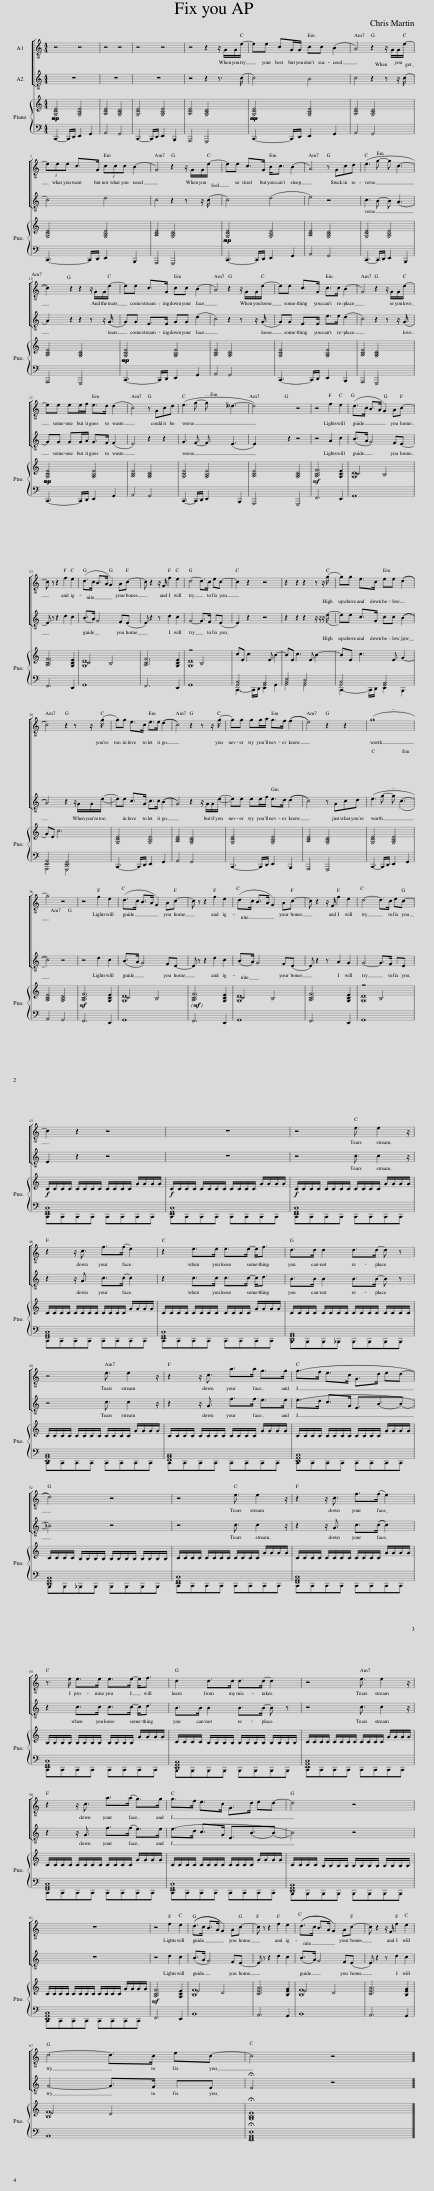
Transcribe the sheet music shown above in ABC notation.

X:1
%%score [ 1 2 ] { ( 3 5 ) | ( 4 6 ) }
L:1/8
M:4/4
I:linebreak $
K:C
V:1 treble
V:2 treble
V:3 treble
V:5 treble
V:4 bass
V:6 bass
V:1
 z4 z4 | z4 z4 | z4 z4 | z4 z2 z/ G/G/e/- | ee cG/G/ cc (B2 | %5
 A4) z2 z/ G/G/e/- |$ (3eee c>G (3ccc (B2 | G4) z2 z/ G/G/e/- | ee c>G B<c (B2 | A4) z Gcd | %10
 (e3 g- g c3- |$ c2) z2 z2 z/ G/G/e/- | ee c>G cc (B2 | A4) z2 z/ G/G/e/- | ee c>G c>c (B2 | %15
 G4) z2 z/ G/G/e/- |$ ee ee/f/ e>d (d2 | c4) z Gcd | (e3 g- g __d3- | d4) z4 | %20
 z4 f2 e2 | (d>c B>A G2) Ac- |$ c z z2 f2 e2 | (d>c B>A G2) Ac- | c z2 z/ F/ f2 e2 | %25
 d4- d>c ec- | c2 z2 z4 | z2 z2 z2 z z/ (g/ | g)g e>c ee ((d2 |$ c4)) z2 z z/ (g/ | %30
 g)g e>c e>e ((d2 | c4)) z2 z z/ (g/ | g)g gg/a/ g>f ((f2 | e4)) z2 z2 | (g8 |$ %35
 g4) z4 | z4 f2 e2 | (d>c B>A G2) Ac- | c z z2 f2 e2 | (d>c B>A G2) Ac- | %40
 c z2 z/ F/ f2 e2 | d4- d>c ec- |$ c2 z2 z4 | z8 | z4 e3/2 e2 z/ |$ %45
 z2 z/ c3/2 f>(f e2) | z2 e>e e>e- e<f | d>d d2 d>d- d z |$ z4 e3/2 e2 z/ | z2 z/ c3/2 a>a g>g | %50
 (g>f e>c G>d ed- |$ d4) z4 | z4 e3/2 e2 z/ | z2 z/ c3/2 f>(f e2) |$ z3/2 e/ e>e e>e- e<f | %55
 d2 d>d d>d- d2 | z4 e3/2 e2 z/ |$ z2 z/ c3/2 a>(a g>)g | g>f e>c G>d ed- | d4 z4 |$ %60
 z8 | z4 f2 e2 | ((d>c B>A G2)) Ac- | c z z2 f2 e2 | ((d>c B>A G2)) Ac- | %65
 c z2 z/ F/ f2 e2 |$ d4- d>c ec- | c4 z4 |] %68
V:2
 z8 | z8 | z8 | z4 z2 z3/2 (c/ | c4) B4 | %5
 c4 z2 z z/ (c/ |$ c4) d4 | c4 z2 z z/ (c/ | c4) (d4 | e4) z4 | %10
 c3 B- B (A3 |$ A2) z2 z2 z z/ (G/ | G)G E>E GG (d2 | c4) z2 z z/ (G/ | G)G E>E e>e (d2 | %15
 c4) z2 z z/ (G/ |$ G)G GG/A/ G>F (F2 | E4) z2 z2 | G3 F- F (E3 | E2) z2 z4 | %20
 z4 A2 c2 | (B>A G4) FE- |$ E z z2 d2 c2 | (B>A) G4 F(E | E) z2 z d2 c2 | %25
 G4- G>Fx(E | E2) z2 z4 | z2 z2 z2 z/ z/ z/ (e/- | e)e c>G cc ((B2 |$ A4)) z2 z/ G/G/(e/- | %30
 e)e c>G c>c ((B2 | G4)) z2 z/ G/G/(e/- | e)e ee/f/ e>d ((d2 | c4)) z Gcd | (e3 g- g (c3- |$ %35
 c4)) z4 | z4 d2 c2 | (B>A G4) FE- | E z z2 d2 c2 | (B>A) G4 F(E | %40
 E) z2 z A2 G2 | G4- G>FxE |$ E2 z2 z4 | z8 | z4 c3/2 c2 z/ |$ %45
 z2 z/ G3/2 c>(c c2) | z2 c>c c>c- c<d | B>B B2 B>B- B z |$ z4 c3/2 c2 z/ | z2 z/ G3/2 f>f e>e | %50
 (e>d c>G E3/2(B3/2(B) |$ _B4)) z4 | z4 c3/2 c2 z/ | z2 z/ G3/2 c>((c c2)) |$ z2 c>c c>c- c<d | %55
 B>B B2 B>B- B z | z4 c3/2 c2 z/ |$ z2 z/ G3/2 f>(f e>)e | (e>d c>G E3/2(B3/2(B) | B4)) z4 |$ %60
 z8 | z4 d2 c2 | (B>A G4) FE- | E z z2 d2 c2 | (B>A) G4 F(E | %65
 E) z2 z d2 c2 |$ G4- G>FxE | !fermata!E4 z4 |] %68
V:3
!mp!!mp! [G,CE]4 [G,B,E]4 | [A,CE]4 [G,B,D]4 | [G,CE]4 [G,B,E]4 | [A,CE]4 [G,B,D]4 |!mp!!mp! [G,CE]4 [G,B,E]4 | %5
 [A,CE]4 [G,B,D]4 |$ [G,CE]4 [G,B,E]4 | [A,CE]4 [G,B,D]4 |!mp!!mp! [G,CE]4 [G,B,E]4 | [A,CE]4 [G,B,D]4 | %10
 [G,CE]4 [G,B,E]4 |$ [A,CE]4 [G,B,D]4 |!mp!!mp! [G,CE]4 [G,B,E]4 | [A,CE]4 [G,B,D]4 | [G,CE]4 [G,B,E]4 | %15
 [A,CE]4 [G,B,D]4 |$!mp!!mp! [G,CE]4 [G,B,E]4 | [A,CE]4 [G,B,D]4 | [G,CE]4 [G,B,E]4 | [A,CE]4 [G,B,D]4 | %20
!mf! [A,CF]6 [G,CE]2 | C4 B,4 |$ [A,CF]6 [G,CE]2 | C4 B,4 | [A,CF]6 [G,CE]2 | %25
 z4 B,4 | cE c3 E B2- | BE c3 E B2- | BE c3 E G2- |$ GE c6 | %30
 [G,CE]4 [G,B,E]4 | [A,CE]4 [G,B,D]4 | [G,CE]4 [G,B,E]4 | [A,CE]4 [G,B,D]4 | [G,CE]4 [G,B,E]4 |$ %35
 [A,CE]4 [G,B,D]4 |!mf! [A,CF]6 [G,CE]2 | C4 B,4 |!mf! [A,CF]6 [G,CE]2 | C4 B,4 | %40
 [A,CF]6 [G,CE]2 | z4 B,4 |$!f! C/C/C/C/ C/C/C/C/ C/C/C/C/ G/G/G/G/ |!f! C/C/C/C/ C/C/C/C/ C/C/C/C/ G/G/G/G/ |!f! C/C/C/C/ C/C/C/C/ C/C/C/C/ G/G/G/G/ |$ %45
 C/C/C/C/ C/C/C/C/ C/C/C/C/ G/G/G/G/ | C/C/C/C/ C/C/C/C/ C/C/C/C/ G/G/G/G/ | C/C/C/C/ C/C/C/C/ C/C/C/C/ C/C/C/C/ |$ C/C/C/C/ C/C/C/C/ C/C/C/C/ G/G/G/G/ | C/C/C/C/ C/C/C/C/ C/C/C/C/ G/G/G/G/ | %50
 C/C/C/C/ C/C/C/C/ C/C/C/C/ G/G/G/G/ |$ C/C/C/C/ B,/B,/B,/B,/ B,/B,/B,/B,/ B,/B,/B,/B,/ | C/C/C/C/ C/C/C/C/ C/C/C/C/ G/G/G/G/ | C/C/C/C/ C/C/C/C/ C/C/C/C/ G/G/G/G/ |$ B,/B,/B,/B,/ B,/B,/B,/B,/ B,/B,/B,/B,/ G/G/G/G/ | %55
 C/C/C/C/ B,/B,/B,/B,/ B,/B,/B,/B,/ B,/B,/B,/B,/ | C/C/C/C/ C/C/C/C/ C/C/C/C/ G/G/G/G/ |$ C/C/C/C/ C/C/C/C/ C/C/C/C/ G/G/G/G/ | C/C/C/C/ C/C/C/C/ C/C/C/C/ G/G/G/G/ | C/C/C/C/ B,/B,/B,/B,/ B,/B,/B,/B,/ B,/B,/B,/B,/ |$ %60
 C/C/C/C/ C/C/C/C/ C/C/C/C/ G/G/G/G/ |!mf! [A,CF]6 [G,CE]2 | E4 D4 | [CEA]6 [B,EG]2 | E4 D4 | %65
 [CEA]6 [B,EG]2 |$ E4 D4 | !fermata![G,B,E]8 |] %68
V:4
 C,,3- C,,/D,,/ E,,2 G,,2 | A,,4 G,,4 | C,,3- C,,/D,,/ E,,2 B,,,2 | A,,,4 G,,,4 | C,,3- C,,/D,,/ E,,2 G,,2 | %5
 A,,4 G,,4 |$ C,,3- C,,/D,,/ E,,2 B,,,2 | A,,,4 G,,,4 | C,,3- C,,/D,,/ E,,2 G,,2 | A,,4 G,,4 | %10
 C,,3- C,,/D,,/ E,,2 B,,,2 |$ A,,,4 G,,,4 | C,,3- C,,/D,,/ E,,2 G,,2 | A,,4 G,,4 | C,,3- C,,/D,,/ E,,2 B,,,2 | %15
 A,,,4 G,,,4 |$ C,,3- C,,/D,,/ E,,2 G,,2 | A,,4 G,,4 | C,,3- C,,/D,,/ E,,2 B,,,2 | A,,,4 G,,,4 | %20
 F,,6 E,,2 | G,,8 |$ F,,6 E,,2 | G,,8 | F,,6 E,,2 | %25
 G,,8 | [G,,C,]4 [G,,B,,]4 | [C,E,]4 [B,,D,]4 | [G,,C,]4 [G,,B,,]4 |$ [E,,A,,]4 [D,,G,,]4 | %30
 C,,3- C,,/D,,/ E,,2 G,,2 | A,,4 G,,4 | C,,3- C,,/D,,/ E,,2 B,,,2 | A,,,4 G,,,4 | C,,3- C,,/D,,/ E,,2 G,,2 |$ %35
 A,,4 G,,4 | F,,6 E,,2 | G,,8 | F,,6 E,,2 | G,,8 | %40
 F,,6 E,,2 | G,,8 |$ [E,,G,,C,]8 | [E,,G,,C,]8 | [E,,G,,C,]8 |$ %45
 [F,,A,,C,]8 | [E,,G,,C,]8 | [D,,G,,B,,]8 |$ [E,,A,,C,]8 | [F,,A,,C,]8 | %50
 [E,,G,,C,]8 |$ [D,,G,,B,,]8 | [E,,G,,C,]8 | [F,,A,,C,]8 |$ [E,,G,,C,]8 | %55
 [D,,G,,B,,]8 | [E,,A,,C,]8 |$ [F,,A,,C,]8 | [E,,G,,C,]8 | [D,,G,,B,,]8 |$ %60
 [E,,G,,C,]8 | F,,6 E,,2 | B,,8 | A,,6 G,,2 | B,,8 | %65
 A,,6 G,,2 |$ B,,8 | !fermata![E,,G,,B,,E,]8 |] %68
V:5
 x8 | x8 | x8 | x8 | x8 | %5
 x8 |$ x8 | x8 | x8 | x8 | %10
 x8 |$ x8 | x8 | x8 | x8 | %15
 x8 |$ x8 | x8 | x8 | x8 | %20
 x8 | [G,D]8 |$ x8 | [G,D]8 | x8 | %25
 [G,D]8 | x8 | x8 | x8 |$ x8 | %30
 x8 | x8 | x8 | x8 | x8 |$ %35
 x8 | x8 | [G,D]8 | x8 | [G,D]8 | %40
 x8 | [G,D]8 |$ x8 | x8 | x8 |$ %45
 x8 | x8 | x8 |$ x8 | x8 | %50
 x8 |$ x8 | x8 | x8 |$ x8 | %55
 x8 | x8 |$ x8 | x8 | x8 |$ %60
 x8 | x8 | [B,F]8 | x8 | [B,F]8 | %65
 x8 |$ [B,F]8 | x8 |] %68
V:6
 x8 | x8 | x8 | x8 | x8 | %5
 x8 |$ x8 | x8 | x8 | x8 | %10
 x8 |$ x8 | x8 | x8 | x8 | %15
 x8 |$ x8 | x8 | x8 | x8 | %20
 x8 | x8 |$ x8 | x8 | x8 | %25
 x8 | C,,3- C,,/D,,/ E,,2 G,,2 | A,,4 G,,4 | C,,3- C,,/D,,/ E,,2 B,,,2 |$ A,,,4 G,,,4 | %30
 x8 | x8 | x8 | x8 | x8 |$ %35
 x8 | x8 | x8 | x8 | x8 | %40
 x8 | x8 |$ C,,C,,C,,C,, C,,C,,C,,C,, | C,,C,,C,,C,, C,,C,,C,,C,, | C,,C,,C,,C,, C,,C,,C,,C,, |$ %45
 C,,C,,C,,C,, C,,C,,C,,C,, | C,,C,,C,,C,, C,,C,,C,,C,, | B,,,B,,,B,,,_B,,, B,,,B,,,B,,,B,,, |$ C,,C,,C,,C,, C,,C,,C,,C,, | C,,C,,C,,C,, C,,C,,C,,C,, | %50
 C,,C,,C,,C,, C,,C,,C,,C,, |$ B,,,B,,,_B,,,B,,, B,,,B,,,B,,,B,,, | C,,C,,C,,C,, C,,C,,C,,C,, | C,,C,,C,,C,, C,,C,,C,,C,, |$ C,,C,,C,,C,, C,,C,,C,,C,, | %55
 B,,,B,,,B,,,B,,, B,,,B,,,B,,,B,,, | C,,C,,C,,C,, C,,C,,C,,C,, |$ C,,C,,C,,C,, C,,C,,C,,C,, | C,,C,,C,,C,, C,,C,,C,,C,, | B,,,B,,,B,,,B,,, B,,,B,,,B,,,B,,, |$ %60
 C,,C,,C,,C,, C,,C,,C,,C,, | x8 | x8 | x8 | x8 | %65
 x8 |$ x8 | x8 |] %68
